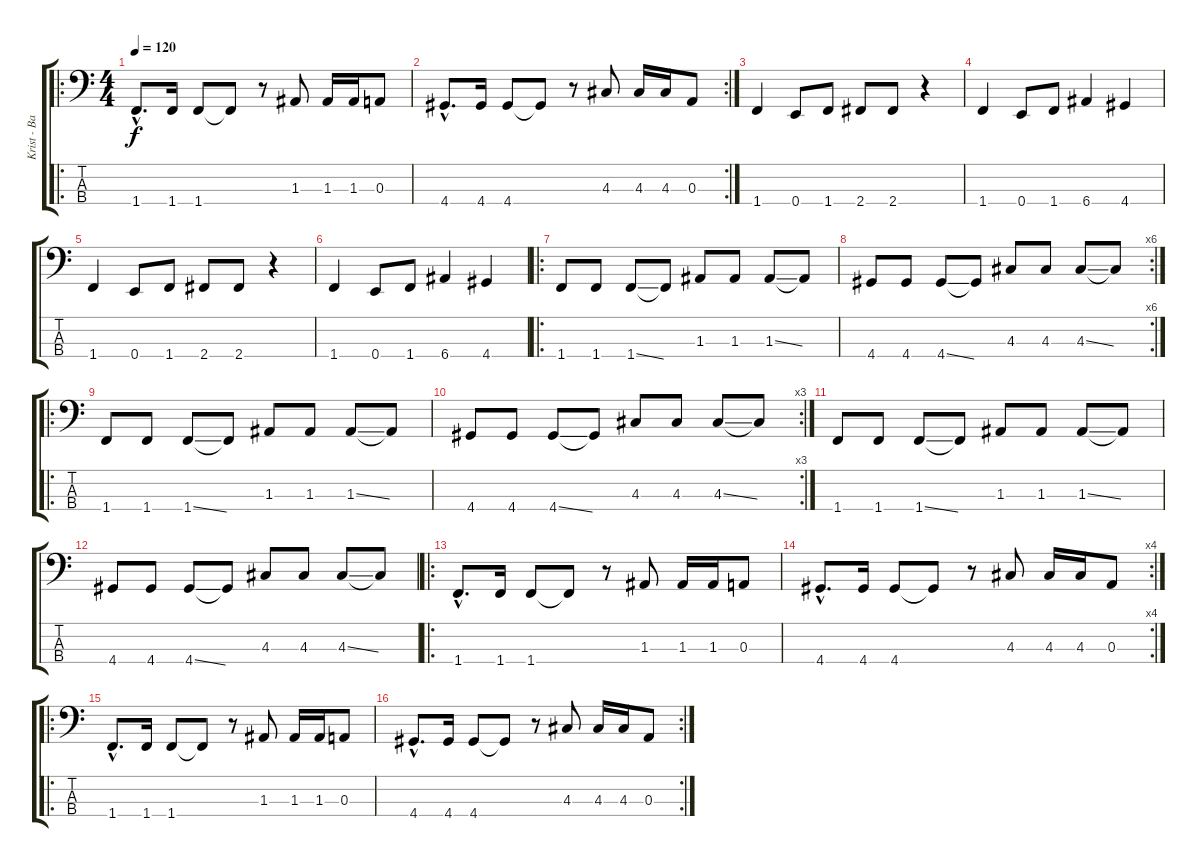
\track ("Krist - Bass" "Krist - Ba") {instrument electricbasspick}
\staff {score tabs}
\tuning (G2 D2 A1 E1) {hide}
\ro
\ts (4 4)
\tempo 120
\clef f4
\ks c
1.4{hac}.8{d dy f} 1.4.16 1.4.8 1.4{t}.8 r.8 1.3.8 1.3.16 1.3.16 0.3.8 |
\rc 2
4.4{hac}.8{d} 4.4.16 4.4.8 4.4{t}.8 r.8 4.3.8 4.3.16 4.3.16 0.3.8 |
1.4.4 0.4.8 1.4.8 2.4.8 2.4.8 r.4 |
1.4.4 0.4.8 1.4.8 6.4.4 4.4.4 |
1.4.4 0.4.8 1.4.8 2.4.8 2.4.8 r.4 |
1.4.4 0.4.8 1.4.8 6.4.4 4.4.4 |
\ro
1.4.8 1.4.8 1.4{ss}.8 1.4{t}.8 1.3.8 1.3.8 1.3{ss}.8 1.3{t}.8 |
\rc 6
4.4.8 4.4.8 4.4{ss}.8 4.4{t}.8 4.3.8 4.3.8 4.3{ss}.8 4.3{t}.8 |
\ro
1.4.8 1.4.8 1.4{ss}.8 1.4{t}.8 1.3.8 1.3.8 1.3{ss}.8 1.3{t}.8 |
\rc 3
4.4.8 4.4.8 4.4{ss}.8 4.4{t}.8 4.3.8 4.3.8 4.3{ss}.8 4.3{t}.8 |
1.4.8 1.4.8 1.4{ss}.8 1.4{t}.8 1.3.8 1.3.8 1.3{ss}.8 1.3{t}.8 |
4.4.8 4.4.8 4.4{ss}.8 4.4{t}.8 4.3.8 4.3.8 4.3{ss}.8 4.3{t}.8 |
\ro
1.4{hac}.8{d} 1.4.16 1.4.8 1.4{t}.8 r.8 1.3.8 1.3.16 1.3.16 0.3.8 |
\rc 4
4.4{hac}.8{d} 4.4.16 4.4.8 4.4{t}.8 r.8 4.3.8 4.3.16 4.3.16 0.3.8 |
\ro
1.4{hac}.8{d} 1.4.16 1.4.8 1.4{t}.8 r.8 1.3.8 1.3.16 1.3.16 0.3.8 |
\rc 2
4.4{hac}.8{d} 4.4.16 4.4.8 4.4{t}.8 r.8 4.3.8 4.3.16 4.3.16 0.3.8
